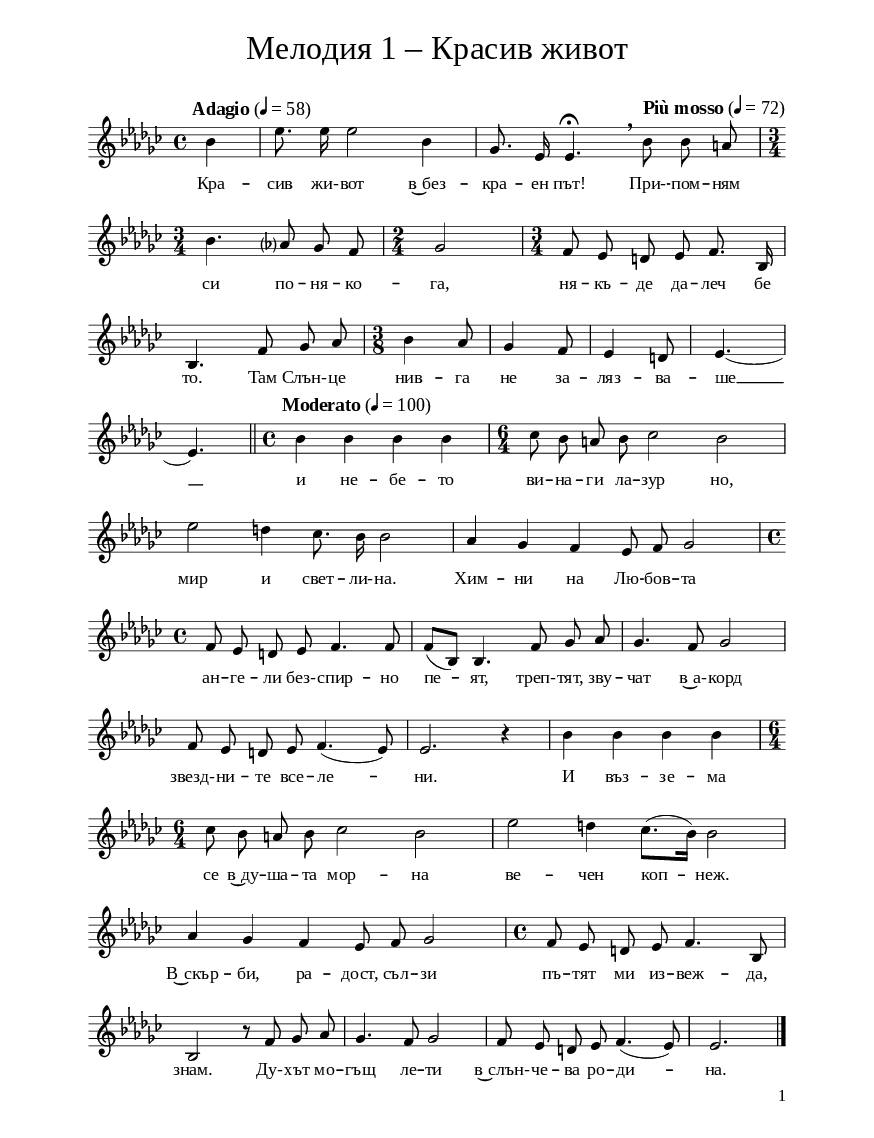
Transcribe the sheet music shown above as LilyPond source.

\version "2.24.2"

% include paper part and global functions
\include "include/globals.ily"

\bookpart {
  \label #'ref185
  \tocItem \markup "Мелодия 1 – Красив живот"
  \paper {
    print-all-headers = ##t
    print-page-number = ##t
    print-first-page-number = ##t

    % put page numbers on the bottom
    oddHeaderMarkup = \markup ""
    evenHeaderMarkup = \markup ""
    oddFooterMarkup = \markup
    \fill-line {
      ""
      \if \should-print-page-number \fromproperty #'page:page-number-string
    }
    evenFooterMarkup = \markup
    \fill-line {
      \if \should-print-page-number \fromproperty #'page:page-number-string
      ""
    }

    left-margin = 1.5\cm
    right-margin = 1.5\cm
    top-margin = 1.6\cm
    bottom-margin = 1.2\cm
    ragged-bottom = ##t % do not spread the staves to fill the whole vertical space

    % change distance between staves
    system-system-spacing =
    #'((basic-distance . 10)
       (minimum-distance . 6)
       (padding . 1)
       (stretchability . 12))
  }
  \score {
    \include "include/score-layout.ily"

    \new Voice \absolute {
      \clef treble
      \key es \minor
      \time 4/4
      \tempoFunc "Adagio" 4 "58"
      \autoBeamOff
      \partial 4
      bes'4 | % 1
      es''8.  es''16  es''2  bes'4 | % 2
      ges'8.  es'16  es'4. ^\fermata \tempoFunc "Più mosso" 4 "72" \breathe bes'8
      bes'8
      a'8 \break | % 3
      \time 3/4  | % 3
      bes'4.  aes'?8  ges'8  f'8 | % 4
      \time 2/4  | % 4
      ges'2 | % 5
      \time 3/4  | % 5
      f'8  es'8  d'8  es'8  f'8.
      bes16 \break | % 6
      bes4.  f'8  ges'8  as'8 | % 7
      \time 3/8  | % 7
      bes'4  as'8 | % 8
      ges'4  f'8 | % 9
      es'4  d'8 |
      es'4. ~  \break | % 11
      es'4. \bar "||" | % 12
      \time 4/4  | % 12
      \tempoFunc "Moderato" 4 "100"
      bes'4  bes'4  bes'4  bes'4 | % 13
      \time 6/4  | % 13
      ces''8  bes'8  a'8  bes'8
      ces''2  bes'2 | \break % 14
      es''2 d''4  ces''8.  bes'16
      bes'2 | % 15
      as'4  ges'4  f'4  es'8  f'8
      ges'2 \break | % 16
      \time 4/4  | % 16
      f'8  es'8  d'8  es'8  f'4.
      f'8 | % 17
      f'8 (  [bes8] )  bes4.  f'8  ges'8
      as'8 | % 18
      ges'4.  f'8  ges'2 | \break % 19
      f'8  es'8  d'8  es'8  f'4. (
      es'8 ) |
      es'2. r4 | % 21
      bes'4  bes'4  bes'4  bes'4 \break | % 22
      \time 6/4  | % 22
      ces''8  bes'8  a'8  bes'8
      ces''2  bes'2 | % 23
      es''2  d''4  ces''8. (  [bes'16]
      )  bes'2 \break | % 24
      as'4  ges'4  f'4  es'8  f'8
      ges'2 | % 25
      \time 4/4  | % 25
      f'8  es'8  d'8  es'8  f'4.
      bes8 \break | % 26
      bes2 r8  f'8  ges'8  as'8 | % 27
      ges'4.  f'8  ges'2 | % 28
      f'8  es'8  d'8  es'8  f'4. (
      es'8 ) | % 29
      es'2. \bar "|."

    }

    \addlyrics {
      Кра -- сив "жи-" -- вот в~без -- кра --
      ен път! "При-" -- пом -- ням си по --
      ня -- ко -- га, ня -- къ -- де да --
      леч бе то. Там "Слън-" -- це нив --
      га не за -- ляз -- ва -- ше __  и
      не -- бе -- то ви -- на -- ги ла --
      зур но, мир и свет -- "ли-" -- на.
      Хим -- ни на Лю -- бов -- та ан --
      ге -- ли "без-" -- спир -- но пе --
      ят, "треп-" -- тят, зву -- чат "в~а-" --
      корд "звезд-" -- ни -- те все -- ле
      -- ни. И въз -- зе -- ма се
      в~ду -- ша -- та мор -- на ве --
      чен коп -- неж. В~скър -- би,
      ра -- дост, съл -- зи пъ -- тят ми
      из -- веж -- да, знам.  "Ду-" -- хът мо --
      гъщ ле -- ти "в~слън-" -- че -- ва ро
      -- ди  -- на.}

      \header {
        title = \titleFunc "Мелодия 1 – Красив живот" "Melodija 1 – Krasiv Život"
      }

      \midi{}

    } % score

  } % bookpart

  % Più mosso
  %
